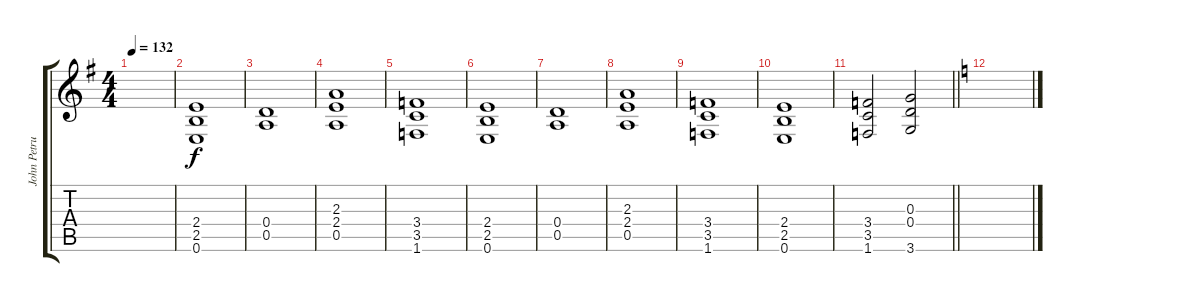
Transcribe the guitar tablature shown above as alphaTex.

\track ("John Petrucci" "John Petru") {instrument acousticguitarsteel}
\staff {score tabs}
\tuning (E4 B3 G3 D3 A2 E2) {hide}
\ts (4 4)
\tempo 132
\clef g2
\ks g
|
(2.4 2.5 0.6).1{volume 12} |
(0.4 0.5).1 |
(2.3 2.4 0.5).1 |
(3.4 3.5 1.6).1 |
(2.4 2.5 0.6).1 |
(0.4 0.5).1 |
(2.3 2.4 0.5).1 |
(3.4 3.5 1.6).1 |
(2.4 2.5 0.6).1 |
\barLineRight lightlight
(3.4 3.5 1.6).2 (0.3 0.4 3.6).2 |
\ks c
